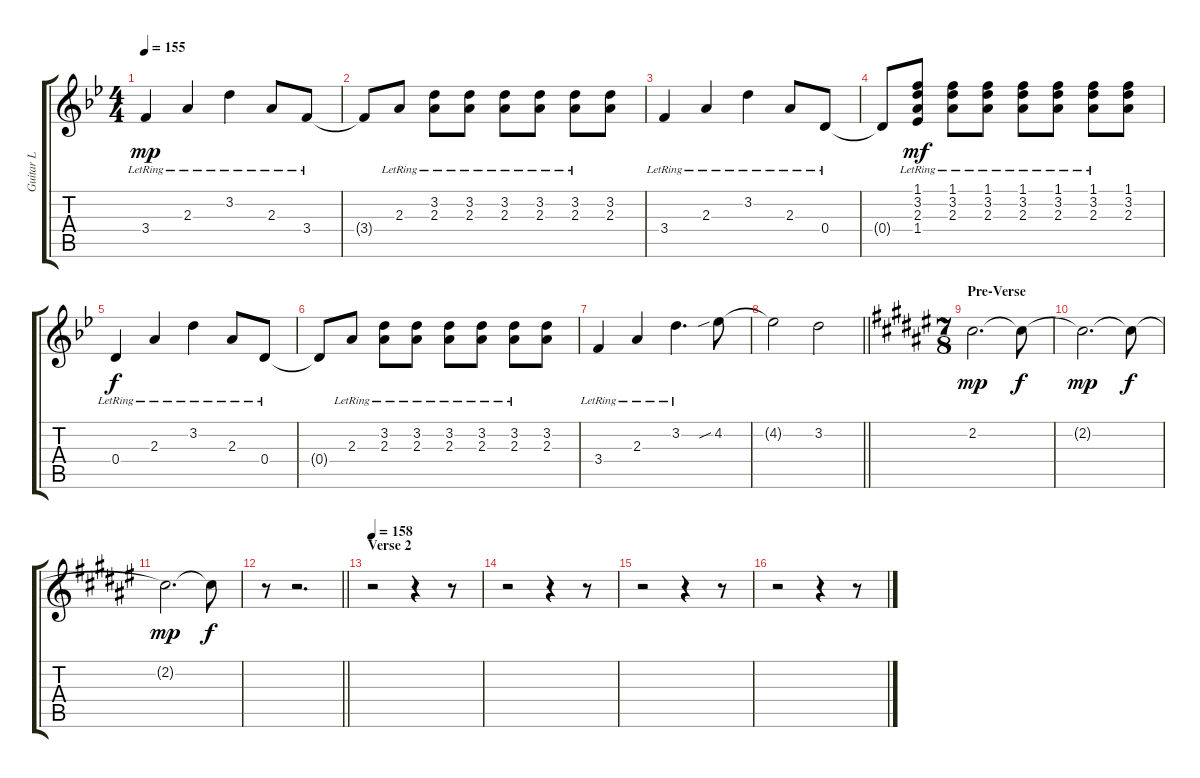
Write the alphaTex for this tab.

\track ("Guitar L" "Guitar L") {instrument distortionguitar}
\staff {score tabs}
\tuning (E4 B3 G3 D3 A2 E2) {hide}
\ts (4 4)
\tempo 155
\clef g2
\ks bb
3.4{lr}.4{dy mp} 2.3{lr}.4 3.2{lr}.4 2.3{lr}.8 3.4{lr}.8 |
3.4{t}.8 2.3{lr}.8 (3.2{lr} 2.3{lr}).8 (3.2{lr} 2.3{lr}).8 (3.2{lr} 2.3{lr}).8 (3.2{lr} 2.3{lr}).8 (3.2{lr} 2.3{lr}).8 (3.2 2.3).8 |
3.4{lr}.4 2.3{lr}.4 3.2{lr}.4 2.3{lr}.8 0.4{lr}.8 |
0.4{t}.8 (1.1{lr} 3.2{lr} 2.3{lr} 1.4{lr}).8{dy mf} (1.1{lr} 3.2{lr} 2.3{lr}).8 (1.1{lr} 3.2{lr} 2.3{lr}).8 (1.1{lr} 3.2{lr} 2.3{lr}).8 (1.1{lr} 3.2{lr} 2.3{lr}).8 (1.1{lr} 3.2{lr} 2.3{lr}).8 (1.1 3.2 2.3).8 |
0.4{lr}.4{dy f} 2.3{lr}.4 3.2{lr}.4 2.3{lr}.8 0.4{lr}.8 |
0.4{t}.8 2.3{lr}.8 (3.2{lr} 2.3{lr}).8 (3.2{lr} 2.3{lr}).8 (3.2{lr} 2.3{lr}).8 (3.2{lr} 2.3{lr}).8 (3.2{lr} 2.3{lr}).8 (3.2 2.3).8 |
3.4{lr}.4 2.3{lr}.4 3.2{lr}.4{d} 4.2{sib}.8 |
\barLineRight lightlight
4.2{t}.2 3.2.2 |
\ts (7 8)
\section ("" "Pre-Verse")
\ks f#
2.2.2{d dy mp} 2.2{t}.8{dy f} |
\ks d#minor
2.2{t}.2{d dy mp} 2.2{t}.8{dy f} |
2.2{t}.2{d dy mp} 2.2{t}.8{dy f} |
\barLineRight lightlight
r.8 r.2{d} |
\section ("" "Verse 2")
\tempo 158
\ks f#
r.2 r.4 r.8 |
\ks d#minor
r.2 r.4 r.8 |
\ks f#
r.2 r.4 r.8 |
\ks d#minor
r.2 r.4 r.8
